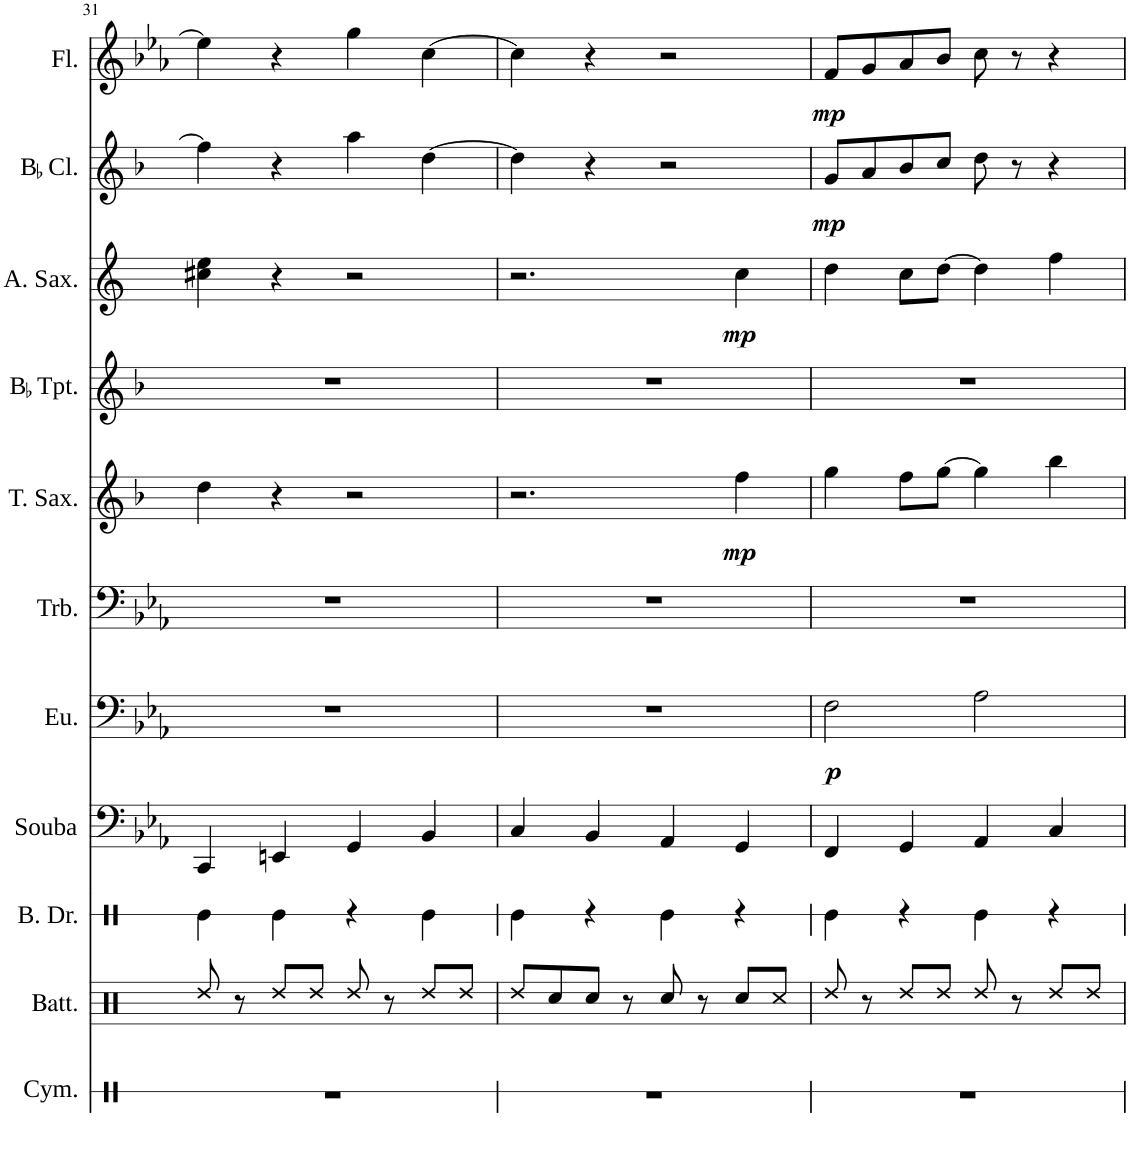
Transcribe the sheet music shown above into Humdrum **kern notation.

**kern	**kern	**kern	**kern	**kern	**dynam	**kern	**kern	**dynam	**kern	**kern	**dynam	**kern	**dynam	**kern	**dynam
*part11	*part10	*part9	*part8	*part7	*part7	*part6	*part5	*part5	*part4	*part3	*part3	*part2	*part2	*part1	*part1
*staff11	*staff10	*staff9	*staff8	*staff7	*staff7	*staff6	*staff5	*staff5	*staff4	*staff3	*staff3	*staff2	*staff2	*staff1	*staff1
*I"Cymbal	*I"Batterie	*I"Bass Drum	*I"Souba	*I"Euphonium	*	*I"Trombone	*I"Tenor Saxophone	*	*I"BaccidentalFlat Trumpet	*I"Alto Saxophone	*	*I"BaccidentalFlat Clarinet	*	*I"Flute	*
*I'Cym.	*I'Batt.	*I'B. Dr.	*I'Souba	*I'Eu.	*	*I'Trb.	*I'T. Sax.	*	*I'BaccidentalFlat Tpt.	*I'A. Sax.	*	*I'BaccidentalFlat Cl.	*	*I'Fl.	*
!!LO:PB:g=z
*clefX	*clefX	*clefX	*clefF4	*clefF4	*	*clefF4	*clefG2	*	*clefG2	*clefG2	*	*clefG2	*	*clefG2	*
*	*	*	*	*	*	*	*Trd8c14	*	*Trd1c2	*Trd5c9	*	*Trd1c2	*	*	*
*k[]	*k[]	*k[]	*k[b-e-a-]	*k[b-e-a-]	*	*k[b-e-a-]	*k[b-]	*	*k[b-]	*k[]	*	*k[b-]	*	*k[b-e-a-]	*
*M4/4	*M4/4	*M4/4	*M4/4	*M4/4	*	*M4/4	*M4/4	*	*M4/4	*M4/4	*	*M4/4	*	*M4/4	*
=31	=31	=31	=31	=31	=31	=31	=31	=31	=31	=31	=31	=31	=31	=31	=31
1r	8Rdd/	4Re\	4CC/	1r	.	1r	4dd\	.	1r	4cc#X\ 4ee\	.	4ff\]	.	4ee-\]	.
.	8r	.	.	.	.	.	.	.	.	.	.	.	.	.	.
.	8Rdd/L	4Re\	4EEn/	.	.	.	4r	.	.	4r	.	4r	.	4r	.
.	8Rdd/J	.	.	.	.	.	.	.	.	.	.	.	.	.	.
.	8Rdd/	4r	4GG/	.	.	.	2r	.	.	2r	.	4aa\	.	4gg\	.
.	8r	.	.	.	.	.	.	.	.	.	.	.	.	.	.
.	8Rdd/L	4Re\	4BB-/	.	.	.	.	.	.	.	.	[4dd\	.	[4cc\	.
.	8Rdd/J	.	.	.	.	.	.	.	.	.	.	.	.	.	.
=32	=32	=32	=32	=32	=32	=32	=32	=32	=32	=32	=32	=32	=32	=32	=32
1r	8Rdd/L	4Re\	4C/	1r	.	1r	2.r	.	1r	2.r	.	4dd\]	.	4cc\]	.
.	8Rcc/	.	.	.	.	.	.	.	.	.	.	.	.	.	.
.	8Rcc/J	4r	4BB-/	.	.	.	.	.	.	.	.	4r	.	4r	.
.	8r	.	.	.	.	.	.	.	.	.	.	.	.	.	.
.	8Rcc/	4Re\	4AA-/	.	.	.	.	.	.	.	.	2r	.	2r	.
.	8r	.	.	.	.	.	.	.	.	.	.	.	.	.	.
!	!	!	!	!	!	!	!	!LO:DY:b	!	!	!LO:DY:b	!	!	!	!
.	8Rcc/L	4r	4GG/	.	.	.	4ff\	mp	.	4cc\	mp	.	.	.	.
.	8Rcc/J	.	.	.	.	.	.	.	.	.	.	.	.	.	.
=33	=33	=33	=33	=33	=33	=33	=33	=33	=33	=33	=33	=33	=33	=33	=33
!	!	!	!	!	!LO:DY:b	!	!	!	!	!	!	!	!LO:DY:b	!	!LO:DY:b
1r	8Rdd/	4Re\	4FF/	2F\	p	1r	4gg\	.	1r	4dd\	.	8g/L	mp	8f/L	mp
.	8r	.	.	.	.	.	.	.	.	.	.	8a/	.	8g/	.
.	8Rdd/L	4r	4GG/	.	.	.	8ff\L	.	.	8cc\L	.	8b-/	.	8a-/	.
.	8Rdd/J	.	.	.	.	.	[8gg\J	.	.	[8dd\J	.	8cc/J	.	8b-/J	.
.	8Rdd/	4Re\	4AA-/	2A-\	.	.	4gg\]	.	.	4dd\]	.	8dd\	.	8cc\	.
.	8r	.	.	.	.	.	.	.	.	.	.	8r	.	8r	.
.	8Rdd/L	4r	4C/	.	.	.	4bb-\	.	.	4ff\	.	4r	.	4r	.
.	8Rdd/J	.	.	.	.	.	.	.	.	.	.	.	.	.	.
=	=	=	=	=	=	=	=	=	=	=	=	=	=	=	=
*-	*-	*-	*-	*-	*-	*-	*-	*-	*-	*-	*-	*-	*-	*-	*-
